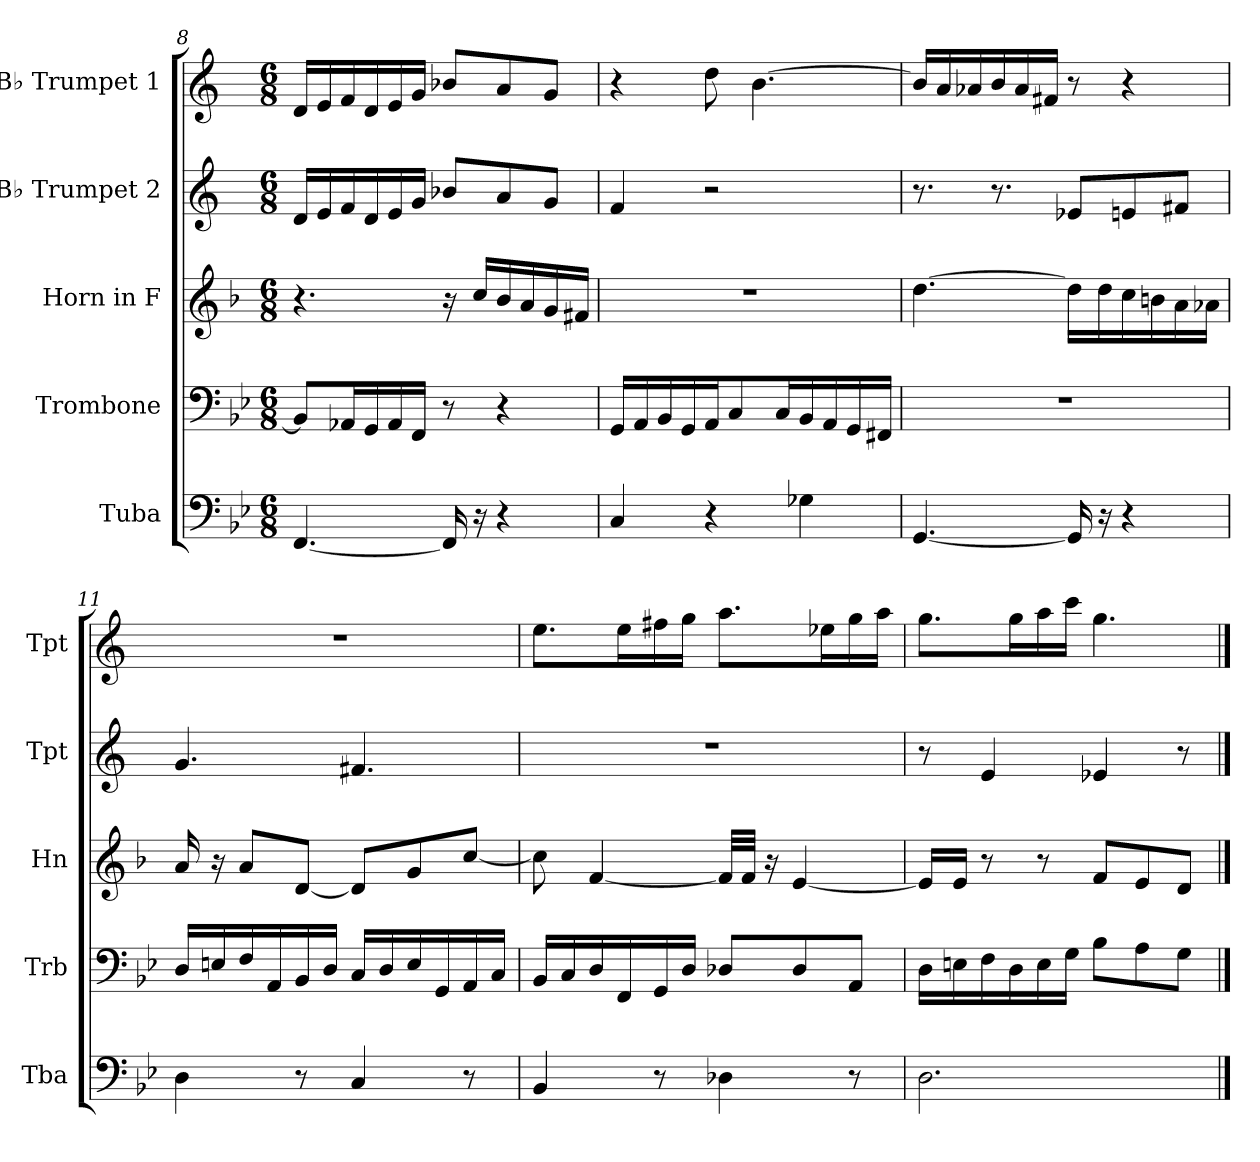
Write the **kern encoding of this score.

**kern	**kern	**kern	**kern	**kern
*part5	*part4	*part3	*part2	*part1
*staff5	*staff4	*staff3	*staff2	*staff1
*I"Tuba	*I"Trombone	*I"Horn in F	*I"B♭ Trumpet 2	*I"B♭ Trumpet 1
*I'Tba	*I'Trb	*I'Hn	*I'Tpt	*I'Tpt
*clefF4	*clefF4	*clefG2	*clefG2	*clefG2
*	*	*ITrd4c7	*ITrd1c2	*ITrd1c2
*k[b-e-]	*k[b-e-]	*k[b-e-]	*k[b-e-]	*k[b-e-]
*M6/8	*M6/8	*M6/8	*M6/8	*M6/8
=8	=8	=8	=8	=8
[4.FF/	8BB-/L]	4.r	16c/LL	16c/LL
.	.	.	16d/	16d/
.	16AA-X/L	.	16e-/	16e-/
.	16GG/	.	16c/	16c/
.	16AA-/	.	16d/	16d/
.	16FF/JJ	.	16f/JJ	16f/JJ
16FF/]	8r	16r	8a-X/L	8a-X/L
16r	.	16f/LL	.	.
4r	4r	16e-/	8g/	8g/
.	.	16d/	.	.
.	.	16c/	8f/J	8f/J
.	.	16Bn/JJ	.	.
=9	=9	=9	=9	=9
4C/	16GG/LL	2.r	4e-/	4r
.	16AA/	.	.	.
.	16BB-/	.	.	.
.	16GG/	.	.	.
4r	16AA/J	.	2r	8cc\
.	8C/	.	.	.
.	.	.	.	[4.a\
.	16C/L	.	.	.
4G-X\	16BB-/	.	.	.
.	16AA/	.	.	.
.	16GG/	.	.	.
.	16FF#X/JJ	.	.	.
!!LO:LB:g=z
=10	=10	=10	=10	=10
[4.GG/	2.r	[4.g\	8.r	16a/LL]
.	.	.	.	16g/
.	.	.	.	16g-X/
.	.	.	8.r	16a/
.	.	.	.	16g-/
.	.	.	.	16en/JJ
16GG/]	.	16g\LL]	8d-X/L	8r
16r	.	16g\	.	.
4r	.	16f\	8dn/	4r
.	.	16en\	.	.
.	.	16d\	8en/J	.
.	.	16d-X\JJ	.	.
=11	=11	=11	=11	=11
4D\	16D/LL	16d/	4.f/	2.r
.	16En/	16r	.	.
.	16F/	8d/L	.	.
.	16AA/	.	.	.
8r	16BB-/	[8G/J	.	.
.	16D/JJ	.	.	.
4C/	16C/LL	8G/L]	4.en/	.
.	16D/	.	.	.
.	16E/	8c/	.	.
.	16GG/	.	.	.
8r	16AA/	[8f/J	.	.
.	16C/JJ	.	.	.
=12	=12	=12	=12	=12
4BB-/	16BB-/LL	8f\]	2.r	8.dd\L
.	16C/	.	.	.
.	16D/	[4B-/	.	.
.	16FF/	.	.	16dd\L
8r	16GG/	.	.	16een\
.	16D/JJ	.	.	16ff\JJ
4D-X\	8D-X/L	32B-/LLL]	.	8.gg\L
.	.	32B-/JJJ	.	.
.	.	16r	.	.
.	8D-/	[4A/	.	.
.	.	.	.	16dd-X\L
8r	8AA/J	.	.	16ff\
.	.	.	.	16gg\JJ
!!LO:PB:g=z
=13	=13	=13	=13	=13
2.D\	16D\LL	16A/LL]	8r	8.ff\L
.	16En\	16A/JJ	.	.
.	16F\	8r	4d/	.
.	16D\	.	.	16ff\L
.	16E\	8r	.	16gg\
.	16G\JJ	.	.	16bb-\JJ
.	8B-\L	8B-/L	4d-X/	4.ff\
.	8A\	8A/	.	.
.	8G\J	8G/J	8r	.
==	==	==	==	==
*-	*-	*-	*-	*-
